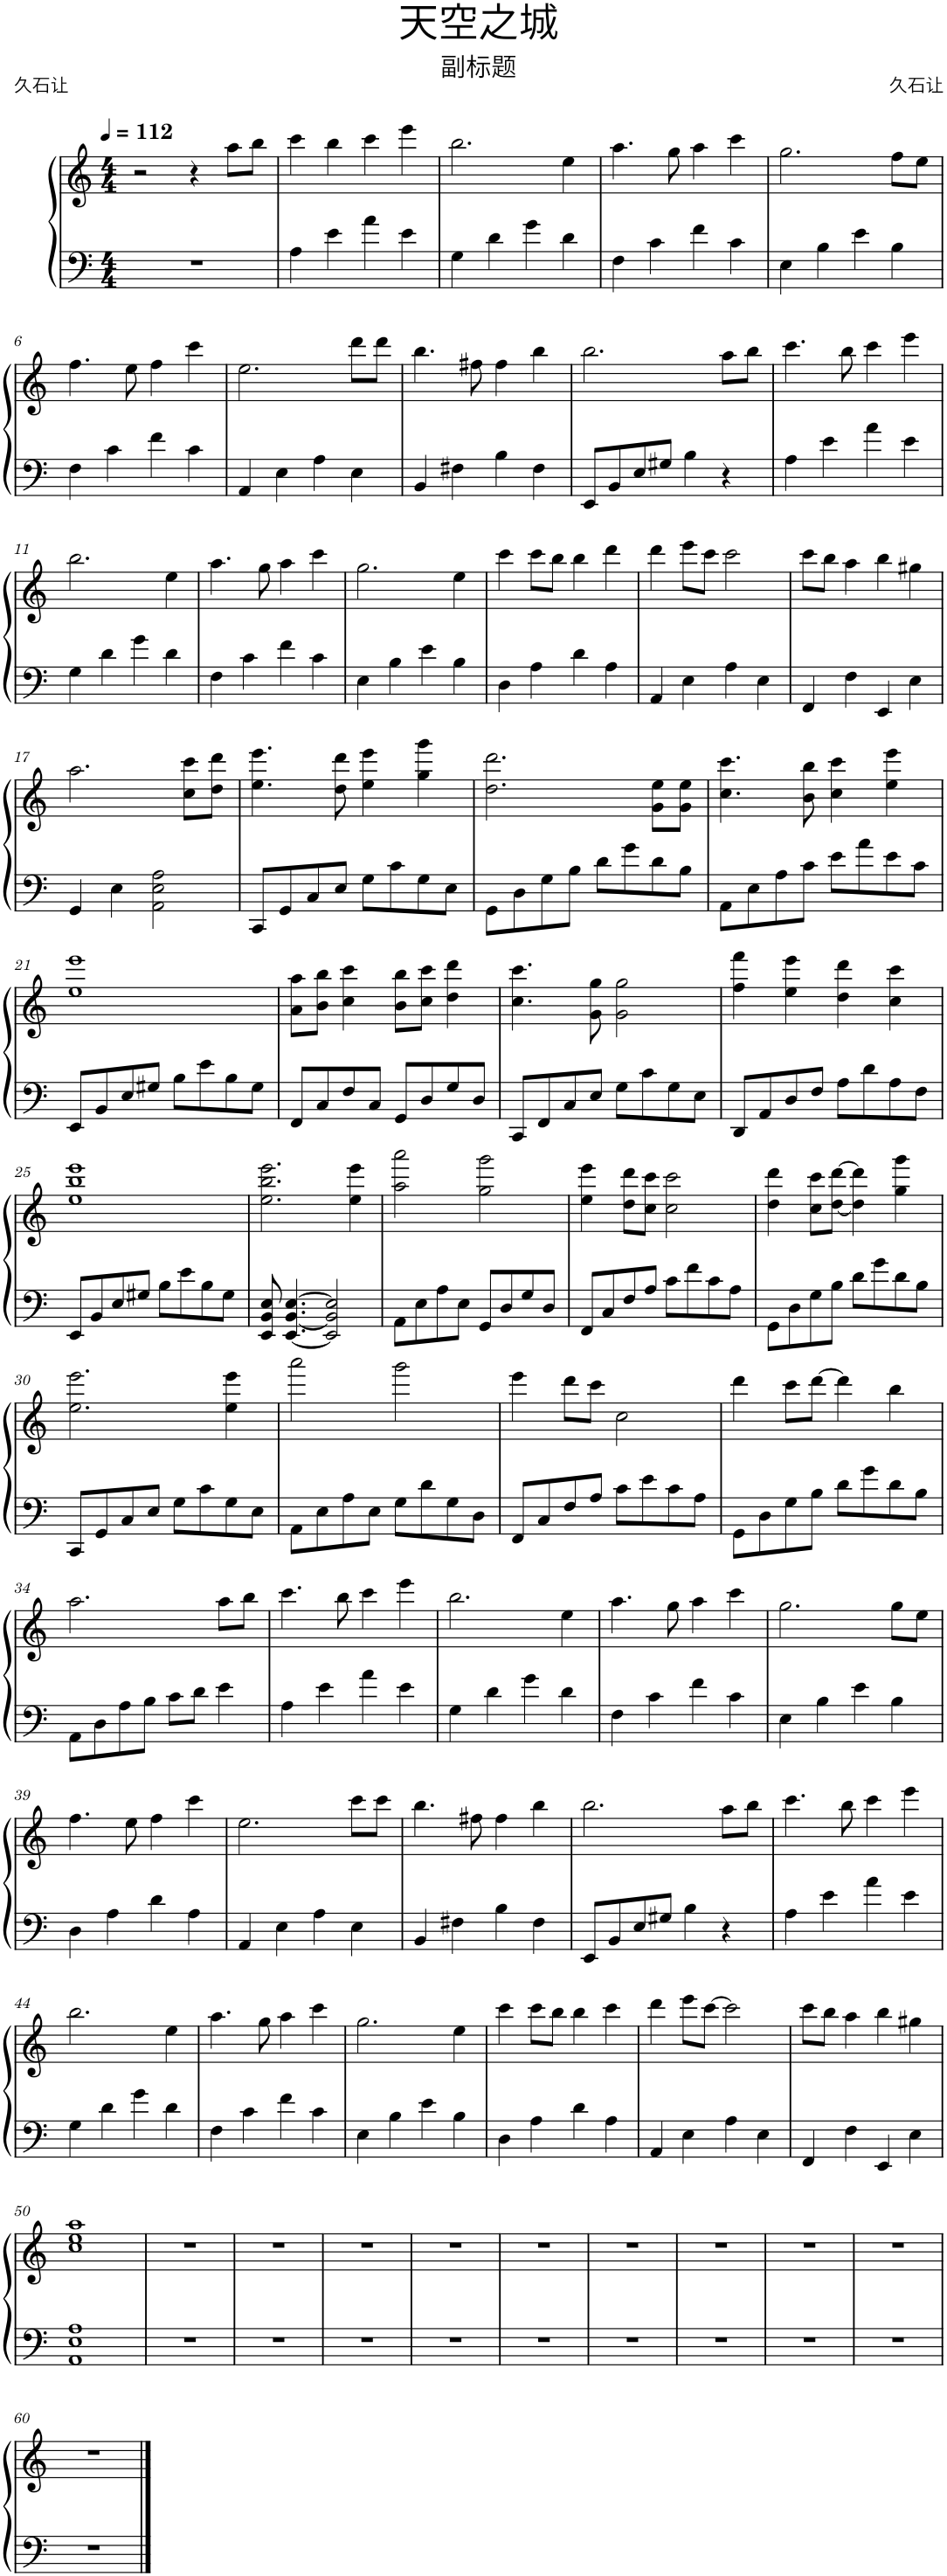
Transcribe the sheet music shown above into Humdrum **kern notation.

**kern	**kern
*part1	*part1
*staff2	*staff1
*I"钢琴	*
*clefF4	*clefG2
*k[]	*k[]
*M4/4	*M4/4
*MM112	*MM112
=1	=1
1r	2r
.	4r
.	8aa\L
.	8bb\J
=2	=2
4A\	4ccc\
4e\	4bb\
4a\	4ccc\
4e\	4eee\
=3	=3
4G\	2.bb\
4d\	.
4g\	.
4d\	4ee\
=4	=4
4F\	4.aa\
4c\	.
.	8gg\
4f\	4aa\
4c\	4ccc\
=5	=5
4E\	2.gg\
4B\	.
4e\	.
4B\	8ff\L
.	8ee\J
!!LO:LB:g=z
=6	=6
4F\	4.ff\
4c\	.
.	8ee\
4f\	4ff\
4c\	4ccc\
=7	=7
4AA/	2.ee\
4E\	.
4A\	.
4E\	8ddd\L
.	8ddd\J
=8	=8
4BB/	4.bb\
4F#X\	.
.	8ff#X\
4B\	4ff#\
4F#\	4bb\
=9	=9
8EE/L	2.bb\
8BB/	.
8E/	.
8G#X/J	.
4B\	.
4r	8aa\L
.	8bb\J
=10	=10
4A\	4.ccc\
4e\	.
.	8bb\
4a\	4ccc\
4e\	4eee\
!!LO:LB:g=z
=11	=11
4G\	2.bb\
4d\	.
4g\	.
4d\	4ee\
=12	=12
4F\	4.aa\
4c\	.
.	8gg\
4f\	4aa\
4c\	4ccc\
=13	=13
4E\	2.gg\
4B\	.
4e\	.
4B\	4ee\
=14	=14
4D\	4ccc\
4A\	8ccc\L
.	8bb\J
4d\	4bb\
4A\	4ddd\
=15	=15
4AA/	4ddd\
4E\	8eee\L
.	8ccc\J
4A\	2ccc\
4E\	.
=16	=16
4FF/	8ccc\L
.	8bb\J
4F\	4aa\
4EE/	4bb\
4E\	4gg#X\
!!LO:LB:g=z
=17	=17
4GG/	2.aa\
4E\	.
2AA\ 2E\ 2A\	.
.	8cc\ 8ccc\L
.	8dd\ 8ddd\J
=18	=18
8CC/L	4.ee\ 4.eee\
8GG/	.
8C/	.
8E/J	8dd\ 8ddd\
8G\L	4ee\ 4eee\
8c\	.
8G\	4gg\ 4ggg\
8E\J	.
=19	=19
8GG\L	2.dd\ 2.ddd\
8D\	.
8G\	.
8B\J	.
8d\L	.
8g\	.
8d\	8g\ 8ee\L
8B\J	8g\ 8ee\J
=20	=20
8AA\L	4.cc\ 4.ccc\
8E\	.
8A\	.
8c\J	8b\ 8bb\
8e\L	4cc\ 4ccc\
8a\	.
8e\	4ee\ 4eee\
8c\J	.
!!LO:LB:g=z
=21	=21
8EE/L	1ee 1eee
8BB/	.
8E/	.
8G#X/J	.
8B\L	.
8e\	.
8B\	.
8G#\J	.
=22	=22
8FF/L	8a\ 8aa\L
8C/	8b\ 8bb\J
8F/	4cc\ 4ccc\
8C/J	.
8GG/L	8b\ 8bb\L
8D/	8cc\ 8ccc\J
8G/	4dd\ 4ddd\
8D/J	.
=23	=23
8CC/L	4.cc\ 4.ccc\
8FF/	.
8C/	.
8E/J	8g\ 8gg\
8G\L	2g\ 2gg\
8c\	.
8G\	.
8E\J	.
=24	=24
8DD/L	4ff\ 4fff\
8AA/	.
8D/	4ee\ 4eee\
8F/J	.
8A\L	4dd\ 4ddd\
8d\	.
8A\	4cc\ 4ccc\
8F\J	.
!!LO:LB:g=z
=25	=25
8EE/L	1ee 1bb 1eee
8BB/	.
8E/	.
8G#X/J	.
8B\L	.
8e\	.
8B\	.
8G#\J	.
=26	=26
8EE/ 8BB/ 8E/	2.ee\ 2.bb\ 2.eee\
[4.EE/ [4.BB/ [4.E/	.
2EE/] 2BB/] 2E/]	.
.	4ee\ 4eee\
=27	=27
8AA\L	2aa\ 2aaa\
8E\	.
8A\	.
8E\J	.
8GG/L	2gg\ 2ggg\
8D/	.
8G/	.
8D/J	.
=28	=28
8FF/L	4ee\ 4eee\
8C/	.
8F/	8dd\ 8ddd\L
8A/J	8cc\ 8ccc\J
8c\L	2cc\ 2ccc\
8f\	.
8c\	.
8A\J	.
=29	=29
8GG\L	4dd\ 4ddd\
8D\	.
8G\	8cc\ 8ccc\L
8B\J	[8dd\ [8ddd\J
8d\L	4dd\] 4ddd\]
8g\	.
8d\	4gg\ 4ggg\
8B\J	.
!!LO:LB:g=z
=30	=30
8CC/L	2.ee\ 2.eee\
8GG/	.
8C/	.
8E/J	.
8G\L	.
8c\	.
8G\	4ee\ 4eee\
8E\J	.
=31	=31
8AA\L	2aaa\
8E\	.
8A\	.
8E\J	.
8G\L	2ggg\
8d\	.
8G\	.
8D\J	.
=32	=32
8FF/L	4eee\
8C/	.
8F/	8ddd\L
8A/J	8ccc\J
8c\L	2cc\
8e\	.
8c\	.
8A\J	.
=33	=33
8GG\L	4ddd\
8D\	.
8G\	8ccc\L
8B\J	[8ddd\J
8d\L	4ddd\]
8g\	.
8d\	4bb\
8B\J	.
!!LO:LB:g=z
=34	=34
8AA\L	2.aa\
8D\	.
8A\	.
8B\J	.
8c\L	.
8d\J	.
4e\	8aa\L
.	8bb\J
=35	=35
4A\	4.ccc\
4e\	.
.	8bb\
4a\	4ccc\
4e\	4eee\
=36	=36
4G\	2.bb\
4d\	.
4g\	.
4d\	4ee\
=37	=37
4F\	4.aa\
4c\	.
.	8gg\
4f\	4aa\
4c\	4ccc\
=38	=38
4E\	2.gg\
4B\	.
4e\	.
4B\	8gg\L
.	8ee\J
!!LO:LB:g=z
=39	=39
4D\	4.ff\
4A\	.
.	8ee\
4d\	4ff\
4A\	4ccc\
=40	=40
4AA/	2.ee\
4E\	.
4A\	.
4E\	8ccc\L
.	8ccc\J
=41	=41
4BB/	4.bb\
4F#X\	.
.	8ff#X\
4B\	4ff#\
4F#\	4bb\
=42	=42
8EE/L	2.bb\
8BB/	.
8E/	.
8G#X/J	.
4B\	.
4r	8aa\L
.	8bb\J
=43	=43
4A\	4.ccc\
4e\	.
.	8bb\
4a\	4ccc\
4e\	4eee\
!!LO:LB:g=z
=44	=44
4G\	2.bb\
4d\	.
4g\	.
4d\	4ee\
=45	=45
4F\	4.aa\
4c\	.
.	8gg\
4f\	4aa\
4c\	4ccc\
=46	=46
4E\	2.gg\
4B\	.
4e\	.
4B\	4ee\
=47	=47
4D\	4ccc\
4A\	8ccc\L
.	8bb\J
4d\	4bb\
4A\	4ccc\
=48	=48
4AA/	4ddd\
4E\	8eee\L
.	[8ccc\J
4A\	2ccc\]
4E\	.
=49	=49
4FF/	8ccc\L
.	8bb\J
4F\	4aa\
4EE/	4bb\
4E\	4gg#X\
!!LO:LB:g=z
=50	=50
1AA 1E 1A	1cc 1ee 1aa
=51	=51
1r	1r
=52	=52
1r	1r
=53	=53
1r	1r
=54	=54
1r	1r
=55	=55
1r	1r
=56	=56
1r	1r
=57	=57
1r	1r
=58	=58
1r	1r
=59	=59
1r	1r
!!LO:LB:g=z
=60	=60
1r	1r
==	==
*-	*-
